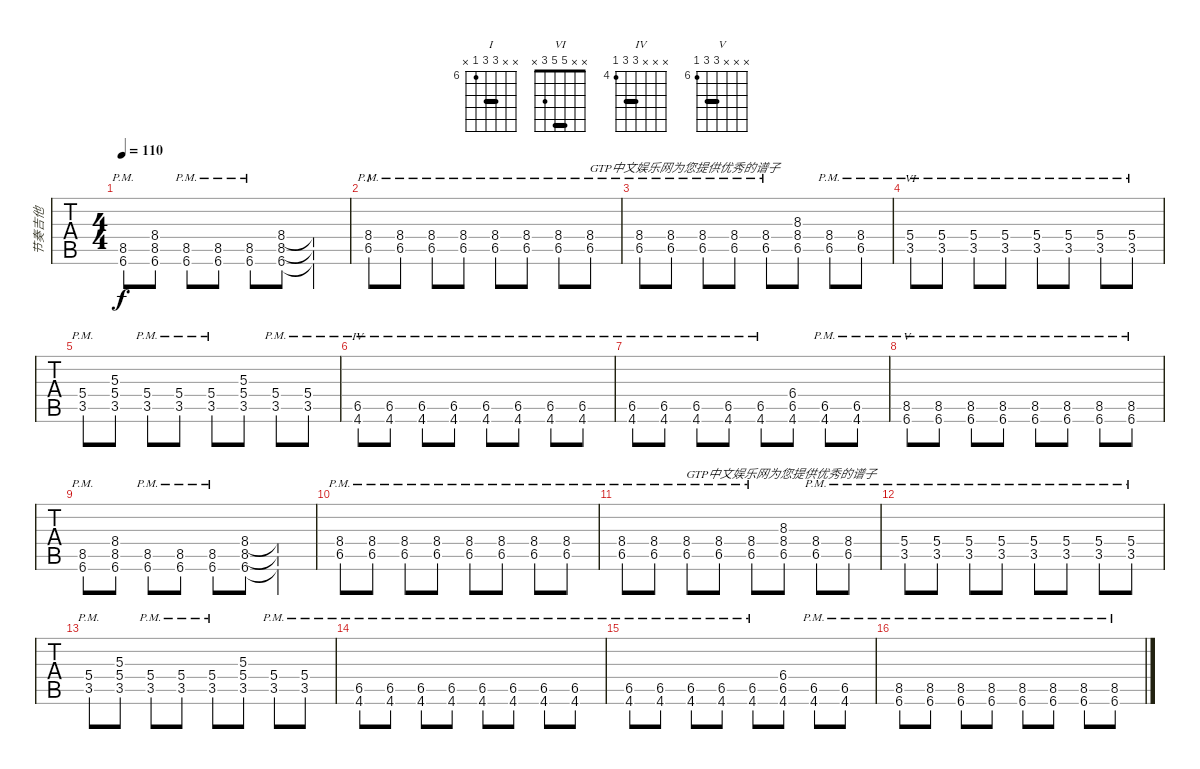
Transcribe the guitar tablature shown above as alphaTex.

\track ("节奏吉他" "节奏吉他") {instrument distortionguitar}
\staff {tabs}
\tuning (E4 B3 G3 D3 A2 E2) {hide}
\chord ("I" x x 8 8 6 x) {firstfret 6 barre 8}
\chord ("VI" x x 5 5 3 x) {barre 5}
\chord ("IV" x x x 6 6 4) {firstfret 4 barre 6}
\chord ("V" x x x 8 8 6) {firstfret 6 barre 8}
\ts (4 4)
\tempo 110
\clef g2
\ks c
(8.5{pm} 6.6{pm}).8{dy f} (8.4 8.5 6.6).8 (8.5{pm} 6.6{pm}).8 (8.5{pm} 6.6{pm}).8 (8.5{pm} 6.6{pm}).8 (8.4 8.5 6.6).8 (8.4{t} 8.5{t} 6.6{t}).4 |
(8.4{pm} 6.5{pm}).8{ch "I"} (8.4{pm} 6.5{pm}).8 (8.4{pm} 6.5{pm}).8 (8.4{pm} 6.5{pm}).8 (8.4{pm} 6.5{pm}).8 (8.4{pm} 6.5{pm}).8 (8.4{pm} 6.5{pm}).8 (8.4{pm} 6.5{pm}).8{txt "GTP中文娱乐网为您提供优秀的谱子"} |
(8.4{pm} 6.5{pm}).8 (8.4{pm} 6.5{pm}).8 (8.4{pm} 6.5{pm}).8 (8.4{pm} 6.5{pm}).8 (8.4{pm} 6.5{pm}).8 (8.3 8.4 6.5).8 (8.4{pm} 6.5{pm}).8 (8.4{pm} 6.5{pm}).8 |
(5.4{pm} 3.5{pm}).8{ch "VI"} (5.4{pm} 3.5{pm}).8 (5.4{pm} 3.5{pm}).8 (5.4{pm} 3.5{pm}).8 (5.4{pm} 3.5{pm}).8 (5.4{pm} 3.5{pm}).8 (5.4{pm} 3.5{pm}).8 (5.4{pm} 3.5{pm}).8 |
(5.4{pm} 3.5{pm}).8 (5.3 5.4 3.5).8 (5.4{pm} 3.5{pm}).8 (5.4{pm} 3.5{pm}).8 (5.4{pm} 3.5{pm}).8 (5.3 5.4 3.5).8 (5.4{pm} 3.5{pm}).8 (5.4{pm} 3.5{pm}).8 |
(6.5{pm} 4.6{pm}).8{ch "IV"} (6.5{pm} 4.6{pm}).8 (6.5{pm} 4.6{pm}).8 (6.5{pm} 4.6{pm}).8 (6.5{pm} 4.6{pm}).8 (6.5{pm} 4.6{pm}).8 (6.5{pm} 4.6{pm}).8 (6.5{pm} 4.6{pm}).8 |
(6.5{pm} 4.6{pm}).8 (6.5{pm} 4.6{pm}).8 (6.5{pm} 4.6{pm}).8 (6.5{pm} 4.6{pm}).8 (6.5{pm} 4.6{pm}).8 (6.4 6.5 4.6).8 (6.5{pm} 4.6{pm}).8 (6.5{pm} 4.6{pm}).8 |
(8.5{pm} 6.6{pm}).8{ch "V"} (8.5{pm} 6.6{pm}).8 (8.5{pm} 6.6{pm}).8 (8.5{pm} 6.6{pm}).8 (8.5{pm} 6.6{pm}).8 (8.5{pm} 6.6{pm}).8 (8.5{pm} 6.6{pm}).8 (8.5{pm} 6.6{pm}).8 |
(8.5{pm} 6.6{pm}).8 (8.4 8.5 6.6).8 (8.5{pm} 6.6{pm}).8 (8.5{pm} 6.6{pm}).8 (8.5{pm} 6.6{pm}).8 (8.4 8.5 6.6).8 (8.4{t} 8.5{t} 6.6{t}).4 |
(8.4{pm} 6.5{pm}).8 (8.4{pm} 6.5{pm}).8 (8.4{pm} 6.5{pm}).8 (8.4{pm} 6.5{pm}).8 (8.4{pm} 6.5{pm}).8 (8.4{pm} 6.5{pm}).8 (8.4{pm} 6.5{pm}).8 (8.4{pm} 6.5{pm}).8 |
(8.4{pm} 6.5{pm}).8 (8.4{pm} 6.5{pm}).8 (8.4{pm} 6.5{pm}).8{txt "GTP中文娱乐网为您提供优秀的谱子"} (8.4{pm} 6.5{pm}).8 (8.4{pm} 6.5{pm}).8 (8.3 8.4 6.5).8 (8.4{pm} 6.5{pm}).8 (8.4{pm} 6.5{pm}).8 |
(5.4{pm} 3.5{pm}).8 (5.4{pm} 3.5{pm}).8 (5.4{pm} 3.5{pm}).8 (5.4{pm} 3.5{pm}).8 (5.4{pm} 3.5{pm}).8 (5.4{pm} 3.5{pm}).8 (5.4{pm} 3.5{pm}).8 (5.4{pm} 3.5{pm}).8 |
(5.4{pm} 3.5{pm}).8 (5.3 5.4 3.5).8 (5.4{pm} 3.5{pm}).8 (5.4{pm} 3.5{pm}).8 (5.4{pm} 3.5{pm}).8 (5.3 5.4 3.5).8 (5.4{pm} 3.5{pm}).8 (5.4{pm} 3.5{pm}).8 |
(6.5{pm} 4.6{pm}).8 (6.5{pm} 4.6{pm}).8 (6.5{pm} 4.6{pm}).8 (6.5{pm} 4.6{pm}).8 (6.5{pm} 4.6{pm}).8 (6.5{pm} 4.6{pm}).8 (6.5{pm} 4.6{pm}).8 (6.5{pm} 4.6{pm}).8 |
(6.5{pm} 4.6{pm}).8 (6.5{pm} 4.6{pm}).8 (6.5{pm} 4.6{pm}).8 (6.5{pm} 4.6{pm}).8 (6.5{pm} 4.6{pm}).8 (6.4 6.5 4.6).8 (6.5{pm} 4.6{pm}).8 (6.5{pm} 4.6{pm}).8 |
(8.5{pm} 6.6{pm}).8 (8.5{pm} 6.6{pm}).8 (8.5{pm} 6.6{pm}).8 (8.5{pm} 6.6{pm}).8 (8.5{pm} 6.6{pm}).8 (8.5{pm} 6.6{pm}).8 (8.5{pm} 6.6{pm}).8 (8.5{pm} 6.6{pm}).8
